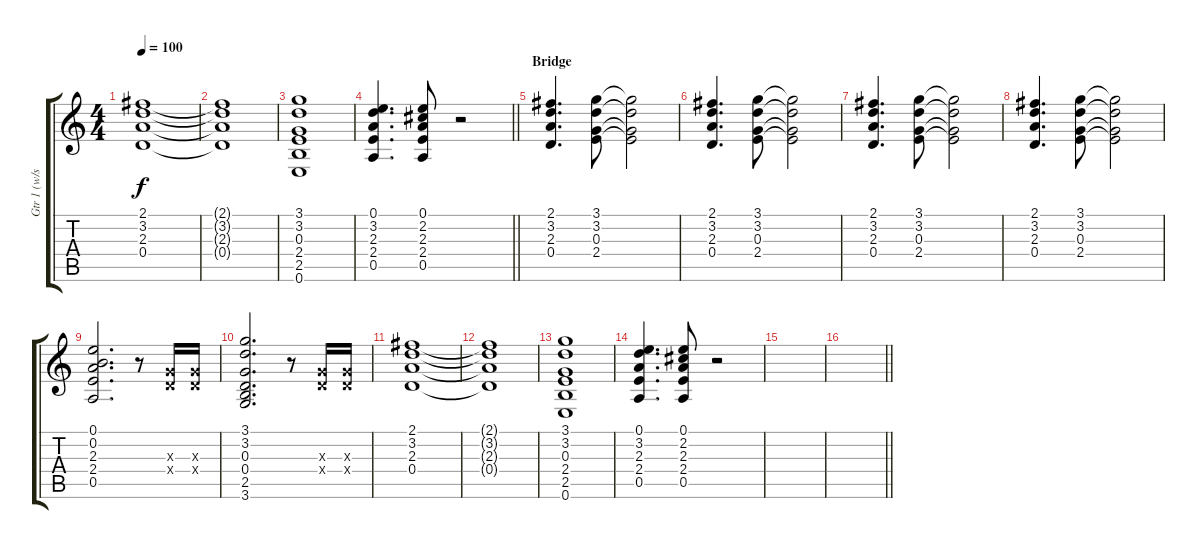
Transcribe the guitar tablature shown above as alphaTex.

\track ("Gtr 1 (w/slight dist)" "Gtr 1 (w/s") {instrument electricguitarclean}
\staff {score tabs}
\tuning (E4 B3 G3 D3 A2 E2) {hide}
\ts (4 4)
\tempo 100
\clef g2
\ks c
(2.1 3.2 2.3 0.4).1{dy f} |
(2.1{t} 3.2{t} 2.3{t} 0.4{t}).1 |
(3.1 3.2 0.3 2.4 2.5 0.6).1 |
\barLineRight lightlight
(0.1 3.2 2.3 2.4 0.5).4{d} (0.1 2.2 2.3 2.4 0.5).8 r.2 |
\section ("" "Bridge")
(2.1 3.2 2.3 0.4).4{d} (3.1 3.2 0.3 2.4).8 (3.1{t} 3.2{t} 0.3{t} 2.4{t}).2 |
(2.1 3.2 2.3 0.4).4{d} (3.1 3.2 0.3 2.4).8 (3.1{t} 3.2{t} 0.3{t} 2.4{t}).2 |
(2.1 3.2 2.3 0.4).4{d} (3.1 3.2 0.3 2.4).8 (3.1{t} 3.2{t} 0.3{t} 2.4{t}).2 |
(2.1 3.2 2.3 0.4).4{d} (3.1 3.2 0.3 2.4).8 (3.1{t} 3.2{t} 0.3{t} 2.4{t}).2 |
(0.1 0.2 2.3 2.4 0.5).2{d} r.8 (0.3{x} 0.4{x}).16 (0.3{x} 0.4{x}).16 |
(3.1 3.2 0.3 0.4 2.5 3.6).2{d} r.8 (0.3{x} 0.4{x}).16 (0.3{x} 0.4{x}).16 |
(2.1 3.2 2.3 0.4).1 |
(2.1{t} 3.2{t} 2.3{t} 0.4{t}).1 |
(3.1 3.2 0.3 2.4 2.5 0.6).1 |
(0.1 3.2 2.3 2.4 0.5).4{d} (0.1 2.2 2.3 2.4 0.5).8 r.2 |
|
\barLineRight lightlight
